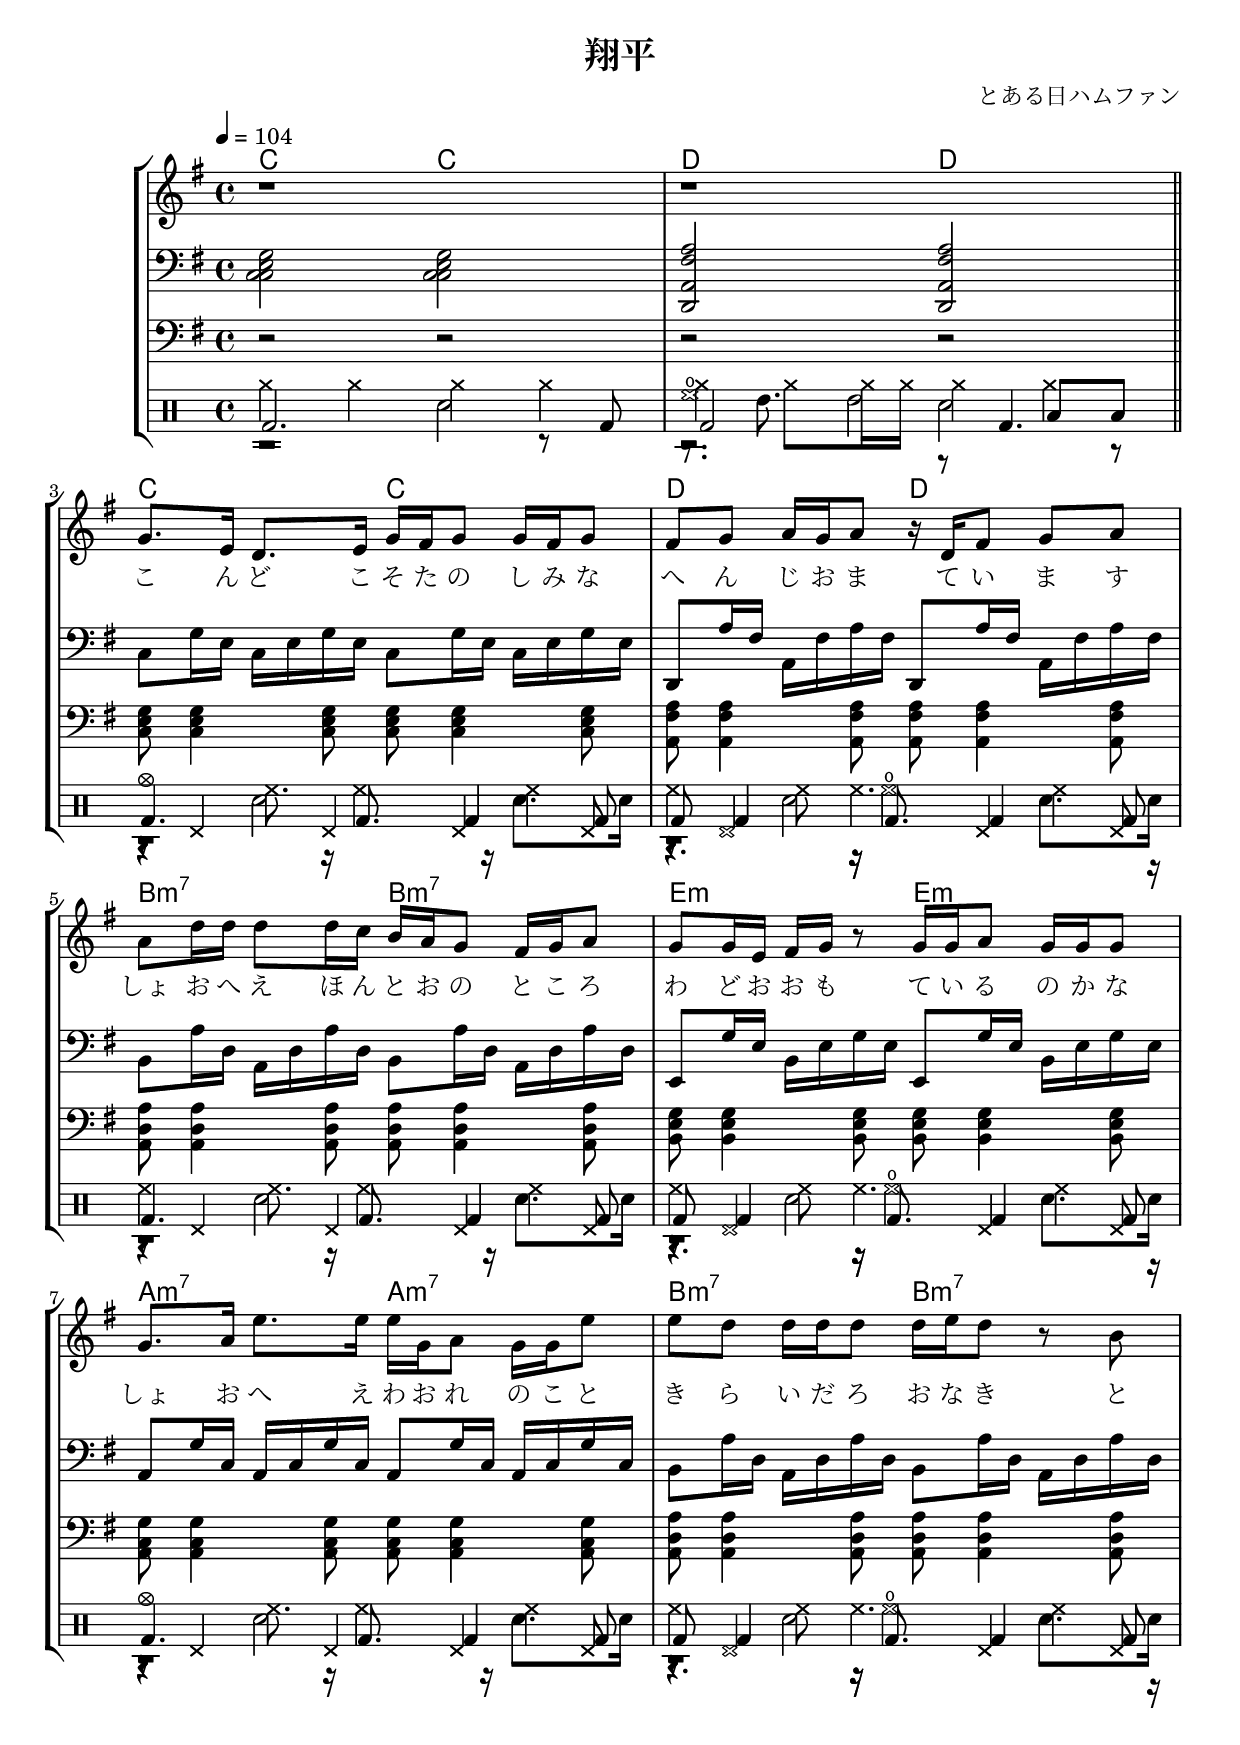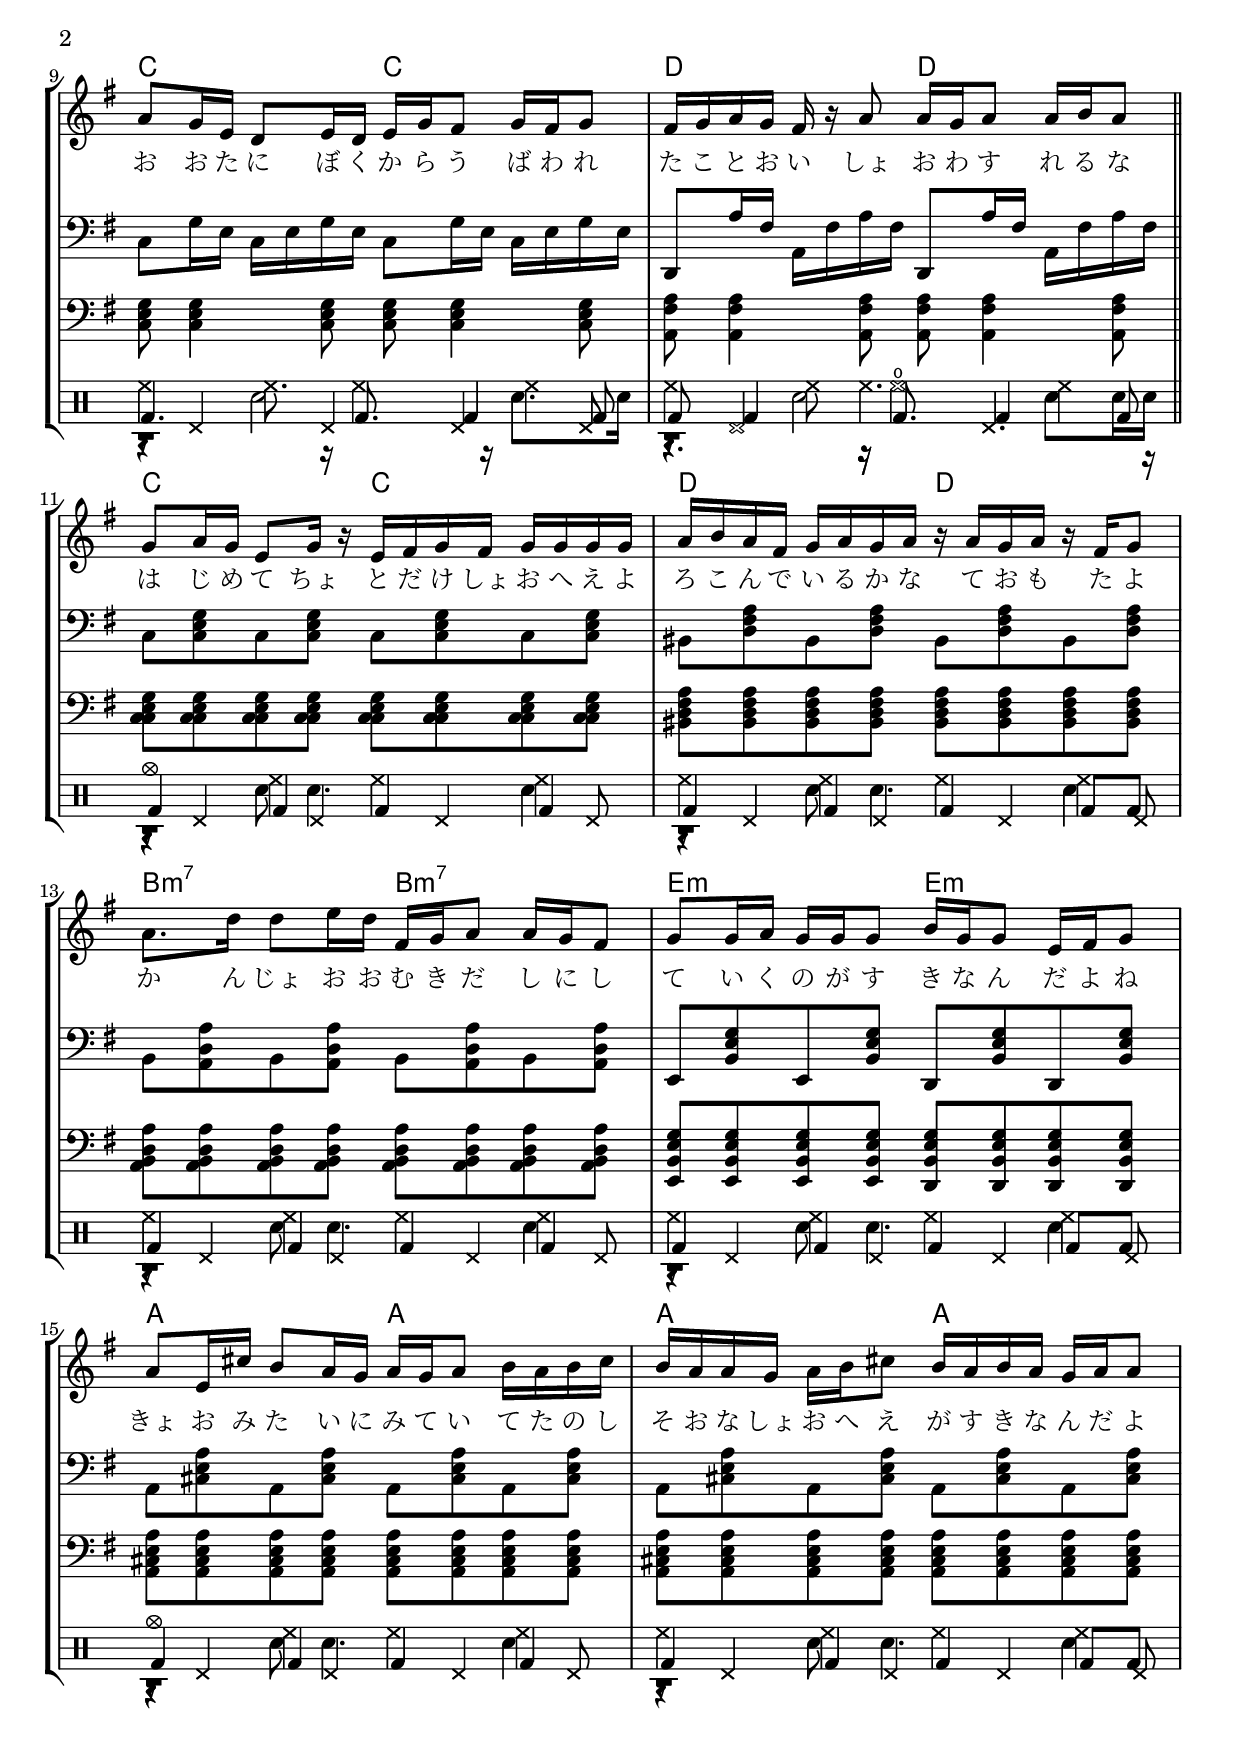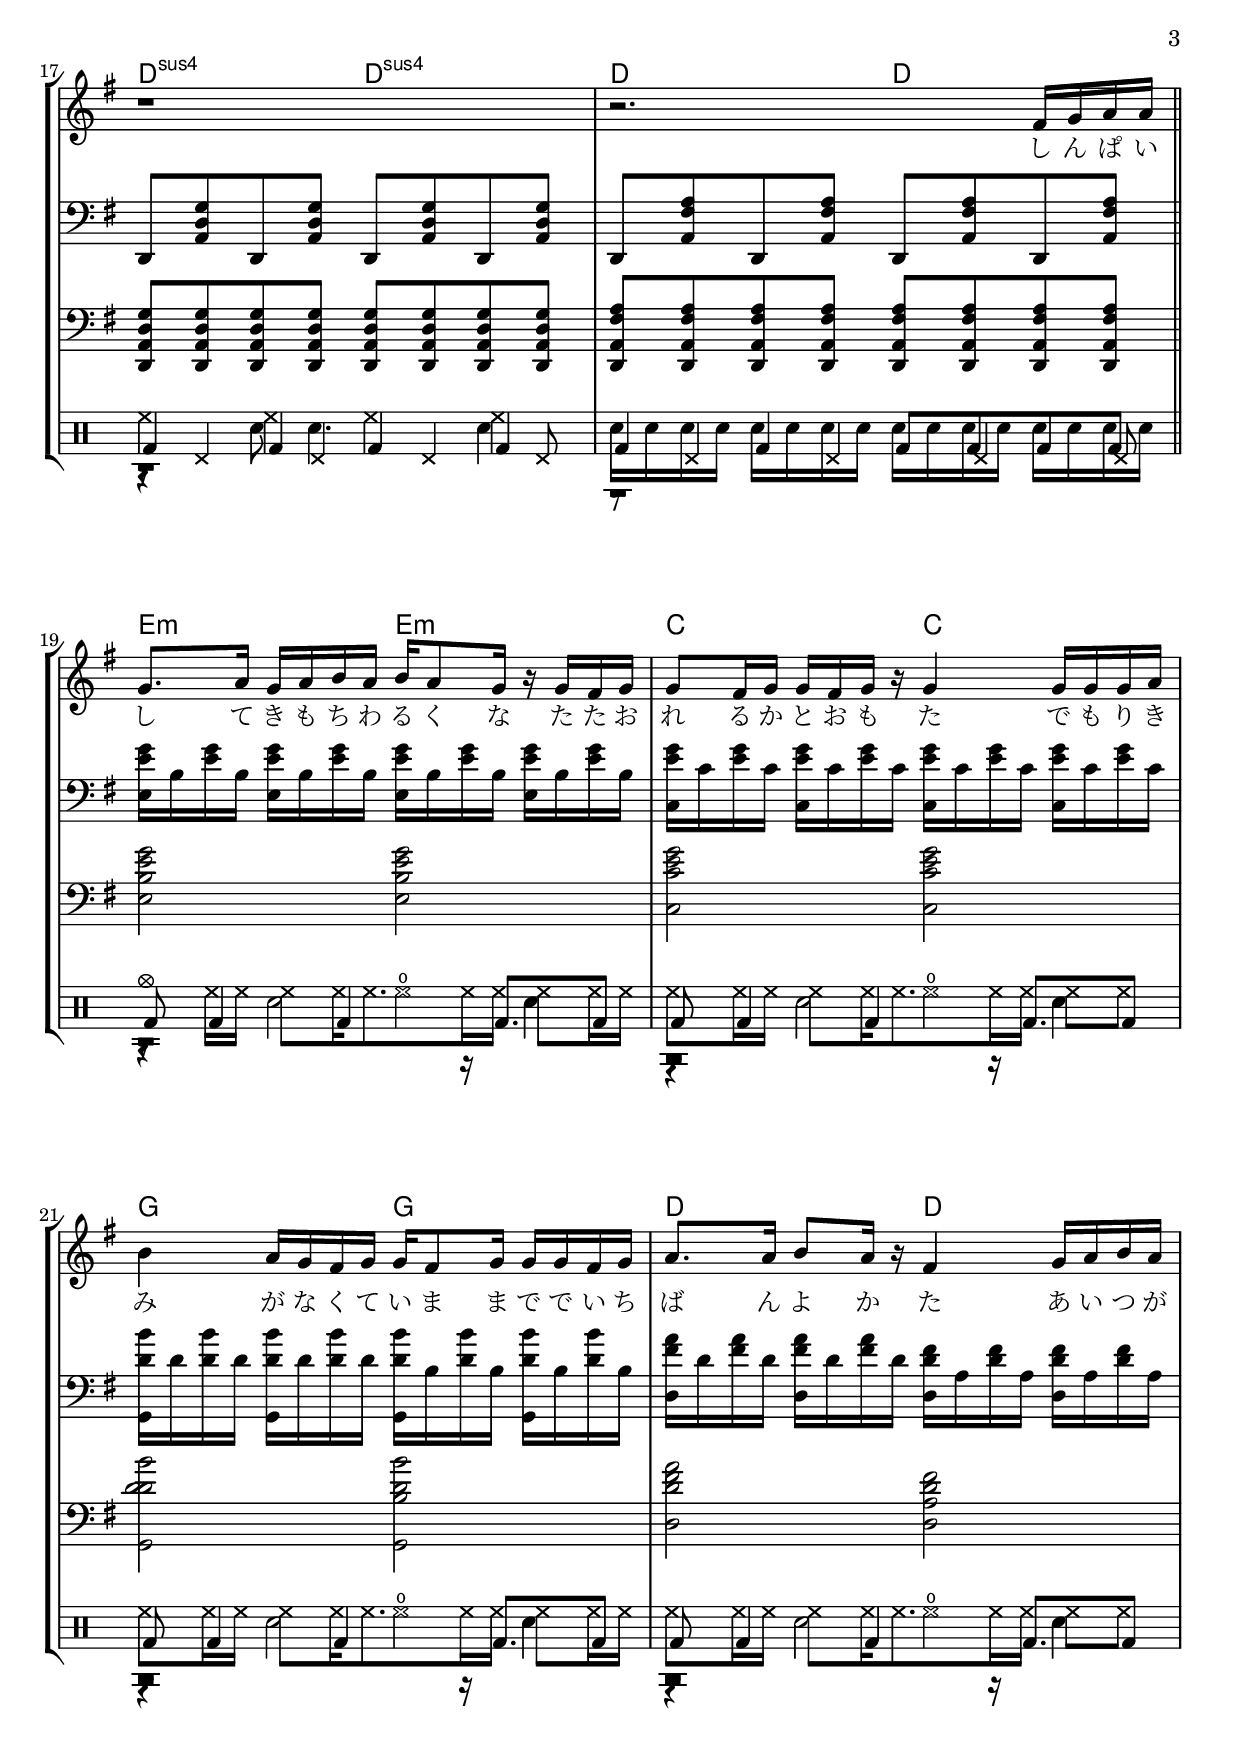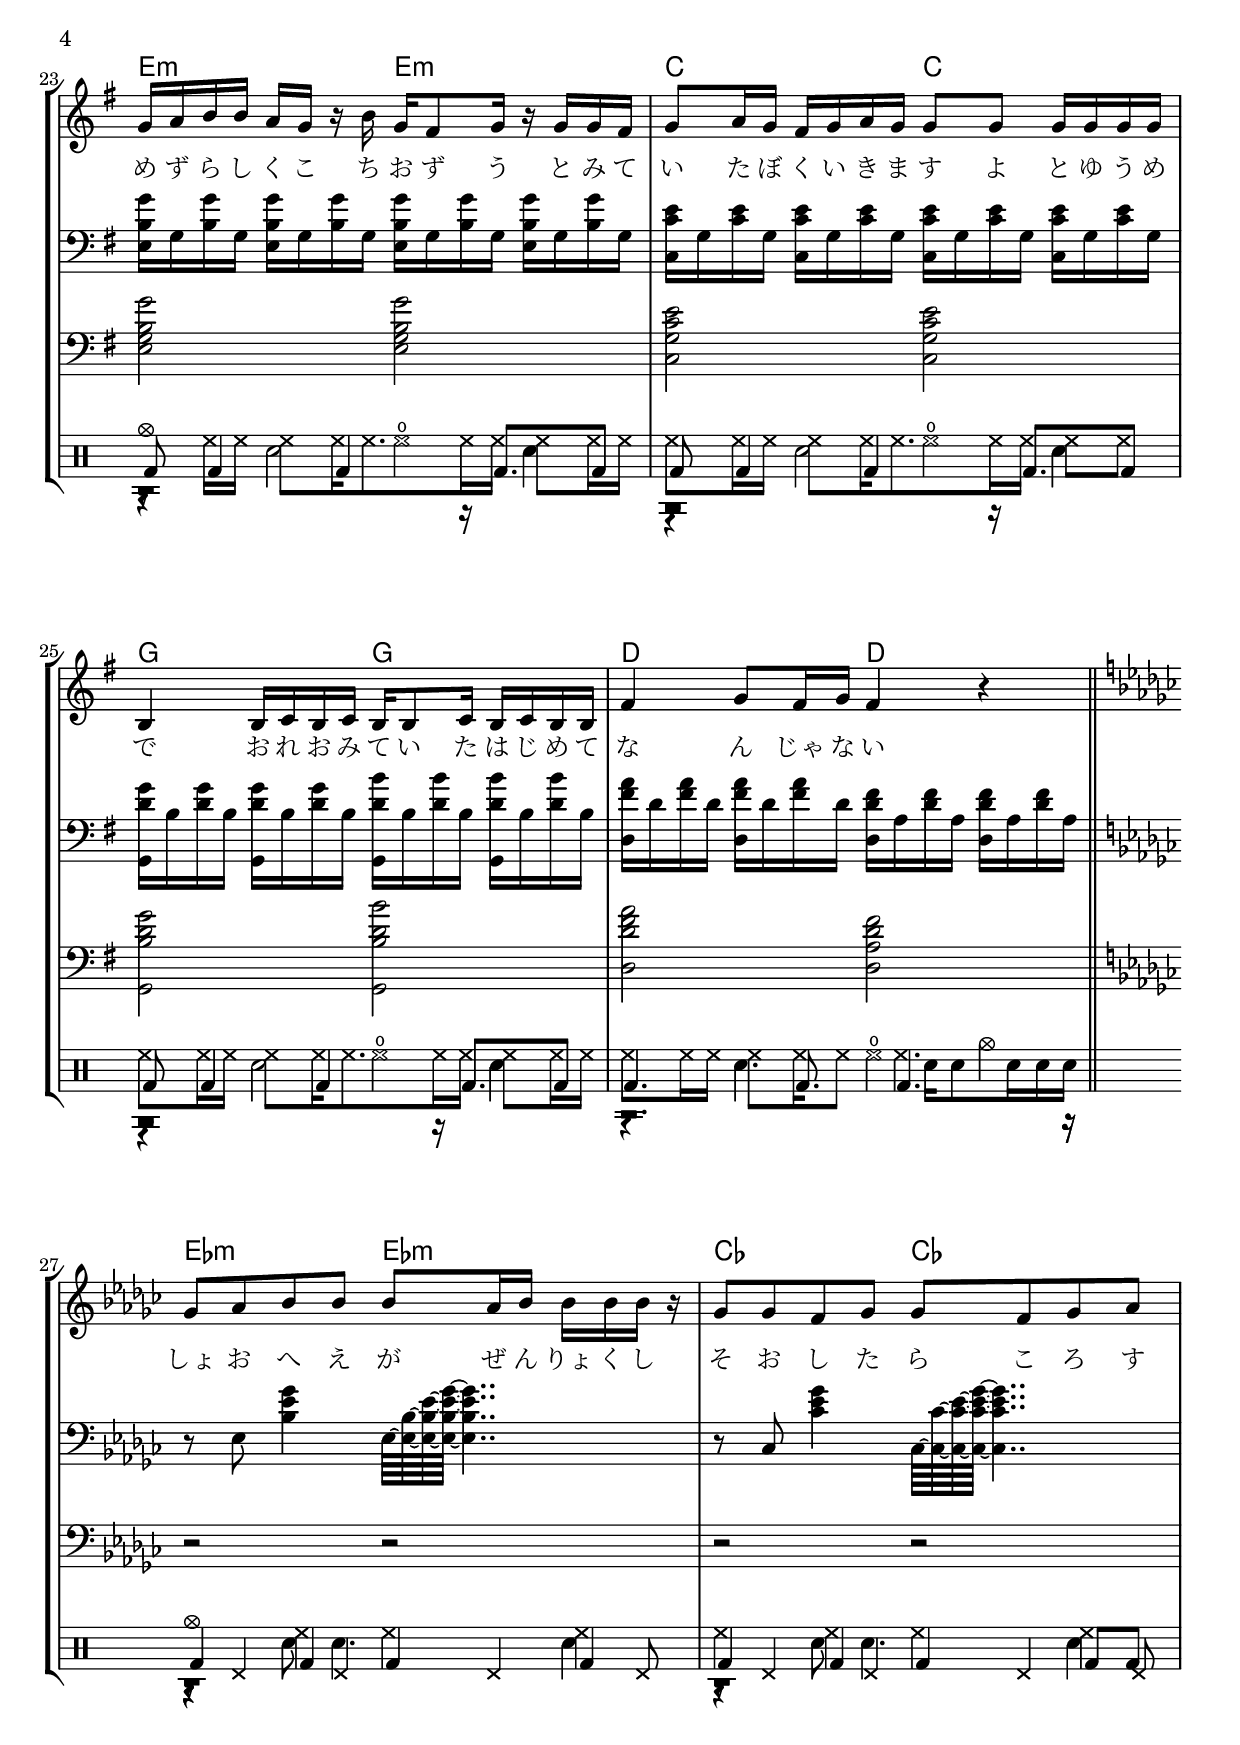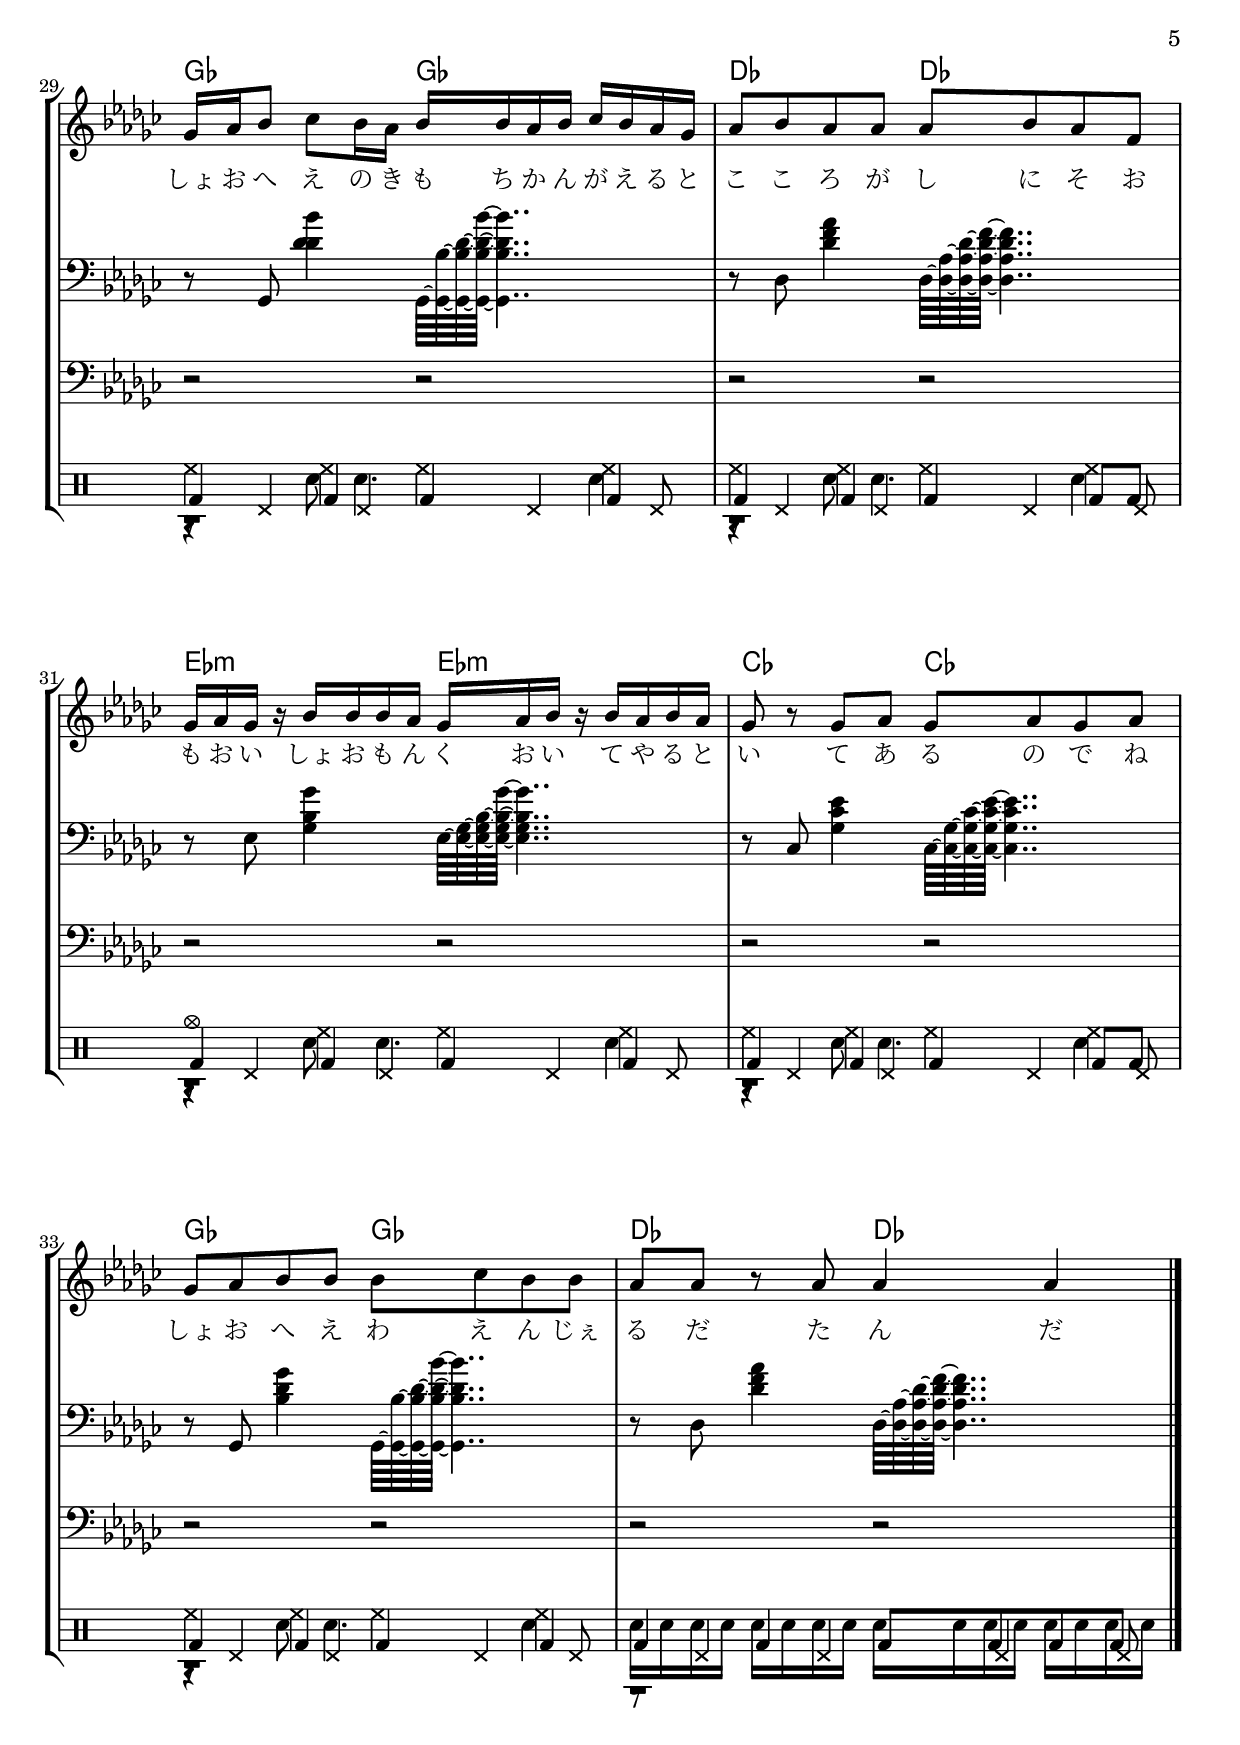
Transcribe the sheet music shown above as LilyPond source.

\version "2.12.1"

\header {
	title = \markup {翔平}
	composer = \markup \center-column {とある日ハムファン}
}

harmony = \chordmode {
	c2 c d d 

	c c d d b:min7 b:min7 e:m e:m a:min7 a:min7 b:min7 b:min7 c c d d 

	c c d d b:min7 b:min7 e:m e:m a a a a d:sus4 d:sus4 d d 

	e:m e:m c c g g d d e:m e:m c c g g d d 

	es:m es:m ces ces ges ges des des es:m es:m ces ces ges ges des des 
}

melody = {
	\key g \major
	\tempo 4 = 104
	r1 | r1   
	\set Staff.midiInstrument = #"mmi0.38"
	 g'8.  e'16  d'8.  e'16  g'16  fis'16  g'8  g'16  fis'16  g'8 
	fis'8  g'8  a'16  g'16  a'8  r16  d'16  fis'8  g'8  a'8 
	a'8  d''16  d''16  d''8  d''16  c''16  b'16  a'16  g'8  fis'16  g'16  a'8 
	g'8  g'16  e'16  fis'16  g'16  r8  g'16  g'16  a'8  g'16  g'16  g'8 
	g'8.  a'16  e''8.  e''16  e''16  g'16  a'8  g'16  g'16  e''8 
	e''8  d''8  d''16  d''16  d''8  d''16  e''16  d''8  r8  b'8 
	a'8  g'16  e'16  d'8  e'16  d'16  e'16  g'16  fis'8  g'16  fis'16  g'8 
	fis'16  g'16  a'16  g'16  fis'16  r16  a'8  a'16  g'16  a'8  a'16  b'16  a'8
	\set Staff.midiInstrument = #"mmi0.38"
	 g'8  a'16  g'16  e'8  g'16  r16  e'16  fis'16  g'16  fis'16  g'16  g'16  g'16  g'16 
	a'16  b'16  a'16  fis'16  g'16  a'16  g'16  a'16  r16  a'16  g'16  a'16  r16  fis'16  g'8 
	a'8.  d''16  d''8  e''16  d''16  fis'16  g'16  a'8  a'16  g'16  fis'8 
	g'8  g'16  a'16  g'16  g'16  g'8  b'16  g'16  g'8  e'16  fis'16  g'8 
	a'8  e'16  cis''16  b'8  a'16  g'16  a'16  g'16  a'8  b'16  a'16  b'16  cis''16 
	b'16  a'16  a'16  g'16  a'16  b'16  cis''8  b'16  a'16  b'16  a'16  g'16  a'16  a'8
	r1 r2. 	\set Staff.midiInstrument = #"mmi0.38"
	fis'16  g'16  a'16  a'16 
	g'8.  a'16  g'16  a'16  b'16  a'16  b'16  a'8  g'16  r16  g'16  fis'16  g'16 
	g'8  fis'16  g'16  g'16  fis'16  g'16  r16  g'4  g'16  g'16  g'16  a'16 
	b'4  a'16  g'16  fis'16  g'16  g'16  fis'8  g'16  g'16  g'16  fis'16  g'16 
	a'8.  a'16  b'8  a'16  r16  fis'4  g'16  a'16  b'16  a'16 
	g'16  a'16  b'16  b'16  a'16  g'16  r16  b'16  g'16  fis'8  g'16  r16  g'16  g'16  fis'16 
	g'8  a'16  g'16  fis'16  g'16  a'16  g'16  g'8  g'8  g'16  g'16  g'16  g'16 
	b4  b16  c'16  b16  c'16  b16  b8  c'16  b16  c'16  b16  b16 
	fis'4  g'8  fis'16  g'16  fis'4  	r4 	\set Staff.midiInstrument = #"mmi0.38"
		\key ges \major
 ges'8  as'8  bes'8  bes'8  bes'8  as'16  bes'16  bes'16  bes'16  bes'16  r16 
	ges'8  ges'8  f'8  ges'8  ges'8  f'8  ges'8  as'8 
	ges'16  as'16  bes'8  ces''8  bes'16  as'16  bes'16  bes'16  as'16  bes'16  ces''16  bes'16  as'16  ges'16 
	as'8  bes'8  as'8  as'8  as'8  bes'8  as'8  f'8 
	ges'16  as'16  ges'16  r16  bes'16  bes'16  bes'16  as'16  ges'16  as'16  bes'16  r16  bes'16  as'16  bes'16  as'16 
	ges'8  r8  ges'8  as'8  ges'8  as'8  ges'8  as'8 
	ges'8  as'8  bes'8  bes'8  bes'8  ces''8  bes'8  bes'8 
	as'8  as'8  r8  as'8  as'4  as'4
	\bar "|."
}

words = \lyricmode {
	
	こ  ん  ど  こ  そ  た  の  し  み  な  へ  ん  じ  お  ま  て  い  ま  す  しょ  お  へ  え  ほ  ん  と  お  の  と  こ  ろ  わ  ど  お  お  も  て  い  る  の  か  な  しょ  お  へ  え  わ  お  れ  の  こ  と  き  ら  い  だ  ろ  お  な  き  と  お  お  た  に  ぼ  く  か  ら  う  ば  わ  れ  た  こ  と  お  い  しょ  お  わ  す  れ  る  な  
	は  じ  め  て  ちょ  と  だ  け  しょ  お  へ  え  よ  ろ  こ  ん  で  い  る  か  な  て  お  も  た  よ  か  ん  じょ  お  お  む  き  だ  し  に  し  て  い  く  の  が  す  き  な  ん  だ  よ  ね  きょ  お  み  た  い  に  み  て  い  て  た  の  し  そ  お  な  しょ  お  へ  え  が  す  き  な  ん  だ  よ  
	し  ん  ぱ  い  し  て  き  も  ち  わ  る  く  な  た  た  お  れ  る  か  と  お  も  た  で  も  り  き  み  が  な  く  て  い  ま  ま  で  で  い  ち  ば  ん  よ  か  た  あ  い  つ  が  め  ず  ら  し  く  こ  ち  お  ず  う  と  み  て  い  た  ぼ  く  い  き  ま  す  よ  と  ゆ  う  め  で  お  れ  お  み  て  い  た  は  じ  め  て  な  ん  じゃ  な  い  
	しょ  お  へ  え  が  ぜ  ん  りょ  く  し  そ  お  し  た  ら  こ  ろ  す  しょ  お  へ  え  の  き  も  ち  か  ん  が  え  る  と  こ  こ  ろ  が  し  に  そ  お  も  お  い  しょ  お  も  ん  く  お  い  て  や  る  と  い  て  あ  る  の  で  ね  しょ  お  へ  え  わ  え  ん  じぇ  る  だ  た  ん  だ  
}

tempochange = {
	\tempo 4 = 104
	r1 | r1 \bar "||"
	\tempo 4 = 104
	r1 | r1 | r1 | r1 | r1 | r1 | r1 | r1 \bar "||"
	\tempo 4 = 104
	r1 | r1 | r1 | r1 | r1 | r1 | r1 | r1 \bar "||"
	\tempo 4 = 104
	r1 | r1 | r1 | r1 | r1 | r1 | r1 | r1 \bar "||"
	\tempo 4 = 104
	r1 | r1 | r1 | r1 | r1 | r1 | r1 | r1 \bar "|."
}

mainacc = {
	\clef bass
	\set Staff.midiInstrument = #"String Ensemble 2"
	\key g \major
	\tempo 4 = 104
	<c c e g>2
	<c c e g>2
	<d, a, fis a>2
	<d, a, fis a>2
	\bar "||"

	\set Staff.midiInstrument = #"Bright Acoustic"
	c8 g16 e16   c16 e16 g16 e16
	c8 g16 e16   c16 e16 g16 e16
	d,8 a16 fis16   a,16 fis16 a16 fis16
	d,8 a16 fis16   a,16 fis16 a16 fis16
	b,8 a16 d16   a,16 d16 a16 d16
	b,8 a16 d16   a,16 d16 a16 d16
	e,8 g16 e16   b,16 e16 g16 e16
	e,8 g16 e16   b,16 e16 g16 e16
	a,8 g16 c16   a,16 c16 g16 c16
	a,8 g16 c16   a,16 c16 g16 c16
	b,8 a16 d16   a,16 d16 a16 d16
	b,8 a16 d16   a,16 d16 a16 d16
	c8 g16 e16   c16 e16 g16 e16
	c8 g16 e16   c16 e16 g16 e16
	d,8 a16 fis16   a,16 fis16 a16 fis16
	d,8 a16 fis16   a,16 fis16 a16 fis16
	\bar "||"

	\set Staff.midiInstrument = #"Bright Acoustic"
	c8 <c e g> c <c e g>
	c8 <c e g> c <c e g>
	bis,8 <d fis a> bis, <d fis a>
	bis,8 <d fis a> bis, <d fis a>
	b,8 <a, d a> b, <a, d a>
	b,8 <a, d a> b, <a, d a>
	e,8 <b, e g> e, <b, e g>
	d,8 <b, e g> d, <b, e g>
	a,8 <cis e a> a, <cis e a>
	a,8 <cis e a> a, <cis e a>
	a,8 <cis e a> a, <cis e a>
	a,8 <cis e a> a, <cis e a>
	d,8 <a, d g> d, <a, d g>
	d,8 <a, d g> d, <a, d g>
	d,8 <a, fis a> d, <a, fis a>
	d,8 <a, fis a> d, <a, fis a>
	\bar "||"

	\set Staff.midiInstrument = #"Bright Acoustic"
	<e e' g'>16 b16 <e' g'>16 b16   <e e' g'>16 b16 <e' g'>16 b16
	<e e' g'>16 b16 <e' g'>16 b16   <e e' g'>16 b16 <e' g'>16 b16
	<c e' g'>16 c'16 <e' g'>16 c'16   <c e' g'>16 c'16 <e' g'>16 c'16
	<c e' g'>16 c'16 <e' g'>16 c'16   <c e' g'>16 c'16 <e' g'>16 c'16
	<g, d' b'>16 d'16 <d' b'>16 d'16   <g, d' b'>16 d'16 <d' b'>16 d'16
	<g, d' b'>16 b16 <d' b'>16 b16   <g, d' b'>16 b16 <d' b'>16 b16
	<d fis' a'>16 d'16 <fis' a'>16 d'16   <d fis' a'>16 d'16 <fis' a'>16 d'16
	<d d' fis'>16 a16 <d' fis'>16 a16   <d d' fis'>16 a16 <d' fis'>16 a16
	<e b g'>16 g16 <b g'>16 g16   <e b g'>16 g16 <b g'>16 g16
	<e b g'>16 g16 <b g'>16 g16   <e b g'>16 g16 <b g'>16 g16
	<c c' e'>16 g16 <c' e'>16 g16   <c c' e'>16 g16 <c' e'>16 g16
	<c c' e'>16 g16 <c' e'>16 g16   <c c' e'>16 g16 <c' e'>16 g16
	<g, d' g'>16 b16 <d' g'>16 b16   <g, d' g'>16 b16 <d' g'>16 b16
	<g, d' b'>16 b16 <d' b'>16 b16   <g, d' b'>16 b16 <d' b'>16 b16
	<d fis' a'>16 d'16 <fis' a'>16 d'16   <d fis' a'>16 d'16 <fis' a'>16 d'16
	<d d' fis'>16 a16 <d' fis'>16 a16   <d d' fis'>16 a16 <d' fis'>16 a16
	\bar "||"

	\set Staff.midiInstrument = #"String Ensemble 2"
	\key ges \major
	r8 es8 <bes es' ges'>4
	es64~ <es~ bes~> <es~ bes~ es'~> <es bes es' ges'>~ <es bes es' ges'>4..
	r8 ces8 <ces' es' ges'>4
	ces64~ <ces~ ces'~> <ces~ ces'~ es'~> <ces ces' es' ges'>~ <ces ces' es' ges'>4..
	r8 ges,8 <des' des' bes'>4
	ges,64~ <ges,~ bes~> <ges,~ bes~ des'~> <ges, bes des' bes'>~ <ges, bes des' bes'>4..
	r8 des8 <des' f' as'>4
	des64~ <des~ as~> <des~ as~ des'~> <des as des' f'>~ <des as des' f'>4..
	r8 es8 <ges bes ges'>4
	es64~ <es~ ges~> <es~ ges~ bes~> <es ges bes ges'>~ <es ges bes ges'>4..
	r8 ces8 <ges ces' es'>4
	ces64~ <ces~ ges~> <ces~ ges~ ces'~> <ces ges ces' es'>~ <ces ges ces' es'>4..
	r8 ges,8 <bes des' ges'>4
	ges,64~ <ges,~ bes~> <ges,~ bes~ des'~> <ges, bes des' bes'>~ <ges, bes des' bes'>4..
	r8 des8 <des' f' as'>4
	des64~ <des~ as~> <des~ as~ des'~> <des as des' f'>~ <des as des' f'>4..
	\bar "|."
}

subacc = {
	\clef bass
	\set Staff.midiInstrument = #"Acoustic grand"
	\key g \major
	\tempo 4 = 104
	r2
	r2
	r2
	r2
	\bar "||"

	\set Staff.midiInstrument = #"Electric Piano 1"
	<c e g>8 <c e g>4 <c e g>8
	<c e g>8 <c e g>4 <c e g>8
	<a, fis a>8 <a, fis a>4 <a, fis a>8
	<a, fis a>8 <a, fis a>4 <a, fis a>8
	<a, d a>8 <a, d a>4 <a, d a>8
	<a, d a>8 <a, d a>4 <a, d a>8
	<b, e g>8 <b, e g>4 <b, e g>8
	<b, e g>8 <b, e g>4 <b, e g>8
	<a, c g>8 <a, c g>4 <a, c g>8
	<a, c g>8 <a, c g>4 <a, c g>8
	<a, d a>8 <a, d a>4 <a, d a>8
	<a, d a>8 <a, d a>4 <a, d a>8
	<c e g>8 <c e g>4 <c e g>8
	<c e g>8 <c e g>4 <c e g>8
	<a, fis a>8 <a, fis a>4 <a, fis a>8
	<a, fis a>8 <a, fis a>4 <a, fis a>8
	\bar "||"

	\set Staff.midiInstrument = #"Electric Piano 1"
	<c c e g>8 <c c e g>8 <c c e g>8 <c c e g>8
	<c c e g>8 <c c e g>8 <c c e g>8 <c c e g>8
	<bis, d fis a>8 <bis, d fis a>8 <bis, d fis a>8 <bis, d fis a>8
	<bis, d fis a>8 <bis, d fis a>8 <bis, d fis a>8 <bis, d fis a>8
	<b, a, d a>8 <b, a, d a>8 <b, a, d a>8 <b, a, d a>8
	<b, a, d a>8 <b, a, d a>8 <b, a, d a>8 <b, a, d a>8
	<e, b, e g>8 <e, b, e g>8 <e, b, e g>8 <e, b, e g>8
	<d, b, e g>8 <d, b, e g>8 <d, b, e g>8 <d, b, e g>8
	<a, cis e a>8 <a, cis e a>8 <a, cis e a>8 <a, cis e a>8
	<a, cis e a>8 <a, cis e a>8 <a, cis e a>8 <a, cis e a>8
	<a, cis e a>8 <a, cis e a>8 <a, cis e a>8 <a, cis e a>8
	<a, cis e a>8 <a, cis e a>8 <a, cis e a>8 <a, cis e a>8
	<d, a, d g>8 <d, a, d g>8 <d, a, d g>8 <d, a, d g>8
	<d, a, d g>8 <d, a, d g>8 <d, a, d g>8 <d, a, d g>8
	<d, a, fis a>8 <d, a, fis a>8 <d, a, fis a>8 <d, a, fis a>8
	<d, a, fis a>8 <d, a, fis a>8 <d, a, fis a>8 <d, a, fis a>8
	\bar "||"

	\set Staff.midiInstrument = #"String Ensemble 1"
	<e b e' g'>2
	<e b e' g'>2
	<c c' e' g'>2
	<c c' e' g'>2
	<g, d' d' b'>2
	<g, b d' b'>2
	<d d' fis' a'>2
	<d a d' fis'>2
	<e g b g'>2
	<e g b g'>2
	<c g c' e'>2
	<c g c' e'>2
	<g, b d' g'>2
	<g, b d' b'>2
	<d d' fis' a'>2
	<d a d' fis'>2
	\bar "||"

	\set Staff.midiInstrument = #"Acoustic grand"
	\key ges \major
	r2
	r2
	r2
	r2
	r2
	r2
	r2
	r2
	r2
	r2
	r2
	r2
	r2
	r2
	r2
	r2
	\bar "|."
}

percA = {
	\drummode {
	cymr4 cymr4 cymr4 cymr4  |cymr4 cymr8 cymr16 cymr16 cymr4 cymr4  \bar "||"
	r4 hh8. hh4 r16 hh4  |hh4 hh8 hh4. hh4  |hh4 hh8. hh4 r16 hh4  |hh4 hh8 hh4. hh4  |r4 hh8. hh4 r16 hh4  |hh4 hh8 hh4. hh4  |hh4 hh8. hh4 r16 hh4  |hh4 hh8 hh4. hh4  \bar "||"
	r4 hh4 hh4 hh4  |hh4 hh4 hh4 hh4  |hh4 hh4 hh4 hh4  |hh4 hh4 hh4 hh4  |r4 hh4 hh4 hh4  |hh4 hh4 hh4 hh4  |hh4 hh4 hh4 hh4  |r1  \bar "||"
	r2 hho2  |r2 hho2  |r2 hho2  |r2 hho2  |r2 hho2  |r2 hho2  |r2 hho2  |r2 hho2  \bar "||"
	r4 hh4 hh4 hh4  |hh4 hh4 hh4 hh4  |hh4 hh4 hh4 hh4  |hh4 hh4 hh4 hh4  |r4 hh4 hh4 hh4  |hh4 hh4 hh4 hh4  |hh4 hh4 hh4 hh4  |r1  \bar "|."
	}
}

percB = {
	\drummode {
	r2 sn2  |r2 sn2  \bar "||"
	r8 hhp4 hhp4 hhp4 hhp8  |r8 hhp2 hhp4 hhp8  |r8 hhp4 hhp4 hhp4 hhp8  |r8 hhp2 hhp4 hhp8  |r8 hhp4 hhp4 hhp4 hhp8  |r8 hhp2 hhp4 hhp8  |r8 hhp4 hhp4 hhp4 hhp8  |r8 hhp2 hhp4.  \bar "||"
	r4 sn8 sn4. sn4  |r4 sn8 sn4. sn4  |r4 sn8 sn4. sn4  |r4 sn8 sn4. sn4  |r4 sn8 sn4. sn4  |r4 sn8 sn4. sn4  |r4 sn8 sn4. sn4  |sn16 sn16 sn16 sn16 sn16 sn16 sn16 sn16 sn16 sn16 sn16 sn16 sn16 sn16 sn16 sn16  \bar "||"
	r8 hh16 hh16 hh8 hh16 hh8. hh16 hh16 hh8 hh16 hh16  |hh8 hh16 hh16 hh8 hh16 hh8. hh16 hh16 hh8 hh8  |hh8 hh16 hh16 hh8 hh16 hh8. hh16 hh16 hh8 hh16 hh16  |hh8 hh16 hh16 hh8 hh16 hh8. hh16 hh16 hh8 hh8  |r8 hh16 hh16 hh8 hh16 hh8. hh16 hh16 hh8 hh16 hh16  |hh8 hh16 hh16 hh8 hh16 hh8. hh16 hh16 hh8 hh8  |hh8 hh16 hh16 hh8 hh16 hh8. hh16 hh16 hh8 hh16 hh16  |hh8 hh16 hh16 hh8 hh16 hh8 hh4. r16  \bar "||"
	r4 sn8 sn4. sn4  |r4 sn8 sn4. sn4  |r4 sn8 sn4. sn4  |r4 sn8 sn4. sn4  |r4 sn8 sn4. sn4  |r4 sn8 sn4. sn4  |r4 sn8 sn4. sn4  |sn16 sn16 sn16 sn16 sn16 sn16 sn16 sn16 sn16 sn16 sn16 sn16 sn16 sn16 sn16 sn16  \bar "|."
	}
}

percC = {
	\drummode {
	bd2. r8 bd8  |bd2 r8 bd4.  \bar "||"
	r4 sn2 sn8. sn16  |r4 sn2 sn8. sn16  |r4 sn2 sn8. sn16  |r4 sn2 sn8. sn16  |r4 sn2 sn8. sn16  |r4 sn2 sn8. sn16  |r4 sn2 sn8. sn16  |r4 sn2 sn8 sn16 sn16  \bar "||"
	bd4 bd4 bd4 bd4  |bd4 bd4 bd4 bd8 bd8  |bd4 bd4 bd4 bd4  |bd4 bd4 bd4 bd8 bd8  |bd4 bd4 bd4 bd4  |bd4 bd4 bd4 bd8 bd8  |bd4 bd4 bd4 bd4  |bd4 bd4 bd8 bd8 bd8 bd8  \bar "||"
	r4 sn2 sn4  |r4 sn2 sn4  |r4 sn2 sn4  |r4 sn2 sn4  |r4 sn2 sn4  |r4 sn2 sn4  |r4 sn2 sn4  |r4 sn4. sn16 sn8 sn16 sn16 sn16  \bar "||"
	bd4 bd4 bd4 bd4  |bd4 bd4 bd4 bd8 bd8  |bd4 bd4 bd4 bd4  |bd4 bd4 bd4 bd8 bd8  |bd4 bd4 bd4 bd4  |bd4 bd4 bd4 bd8 bd8  |bd4 bd4 bd4 bd4  |bd4 bd4 bd8 bd8 bd8 bd8  \bar "|."
	}
}

percD = {
	\drummode {
	r1 |r8. tommh8. tommh2 r8  \bar "||"
	bd4. r16 bd8. bd4 bd8  |bd8 bd4 r16 bd8. bd4 bd8  |bd4. r16 bd8. bd4 bd8  |bd8 bd4 r16 bd8. bd4 bd8  |bd4. r16 bd8. bd4 bd8  |bd8 bd4 r16 bd8. bd4 bd8  |bd4. r16 bd8. bd4 bd8  |bd8 bd4 r16 bd8. bd4 bd8  \bar "||"
	r8 hhp4 hhp4 hhp4 hhp8  |r8 hhp4 hhp4 hhp4 hhp8  |r8 hhp4 hhp4 hhp4 hhp8  |r8 hhp4 hhp4 hhp4 hhp8  |r8 hhp4 hhp4 hhp4 hhp8  |r8 hhp4 hhp4 hhp4 hhp8  |r8 hhp4 hhp4 hhp4 hhp8  |r8 hhp4 hhp4 hhp4 hhp8  \bar "||"
	bd8 bd4 bd4 r16 bd8. bd8  |bd8 bd4 bd4 r16 bd8. bd8  |bd8 bd4 bd4 r16 bd8. bd8  |bd8 bd4 bd4 r16 bd8. bd8  |bd8 bd4 bd4 r16 bd8. bd8  |bd8 bd4 bd4 r16 bd8. bd8  |bd8 bd4 bd4 r16 bd8. bd8  |bd4. bd8. bd4. r16  \bar "||"
	r8 hhp4 hhp4 hhp4 hhp8  |r8 hhp4 hhp4 hhp4 hhp8  |r8 hhp4 hhp4 hhp4 hhp8  |r8 hhp4 hhp4 hhp4 hhp8  |r8 hhp4 hhp4 hhp4 hhp8  |r8 hhp4 hhp4 hhp4 hhp8  |r8 hhp4 hhp4 hhp4 hhp8  |r8 hhp4 hhp4 hhp4 hhp8  \bar "|."
	}
}

percE = {
	\drummode {
	r1 |r2. toml8 toml8  \bar "||"
	r1  |r4. r16 hho2 r16  |r1  |r4. r16 hho2 r16  |r1  |r4. r16 hho2 r16  |r1  |r4. r16 hho2 r16  \bar "||"
	cymc1  |r1 |r1 |r1 |cymc1  |r1 |r1 |r1 \bar "||"
	cymc1  |r1 |r1 |r1 |cymc1  |r1 |r1 |r2. cymc4  \bar "||"
	cymc1  |r1 |r1 |r1 |cymc1  |r1 |r1 |r1 \bar "|."
	}
}

percF = {
	\drummode {
	r1 |hho1  \bar "||"
	cymc1  |r1 |r1 |r1 |cymc1  |r1 |r1 |r1 \bar "||"
	r1 | r1 | r1 | r1 | r1 | r1 | r1 | r1 \bar "||"
	r1 | r1 | r1 | r1 | r1 | r1 | r1 | r1 \bar "||"
	r1 | r1 | r1 | r1 | r1 | r1 | r1 | r1 \bar "|."
	}
}

\score {
	<<
		\new StaffGroup <<
			\new ChordNames {\harmony}
			\new Voice = "melody" {\melody}
			\new Lyrics \lyricsto "melody" \words
			\new Staff = "mainacc" {\mainacc}
			\new Staff = "subacc" {\subacc}
			\new DrumStaff <<
				\new DrumVoice {\percA}
				\new DrumVoice {\percB}
				\new DrumVoice {\percC}
				\new DrumVoice {\percD}
				\new DrumVoice {\percE}
				\new DrumVoice {\percF}
			>>
		>>
	>>
	\layout { }
}
